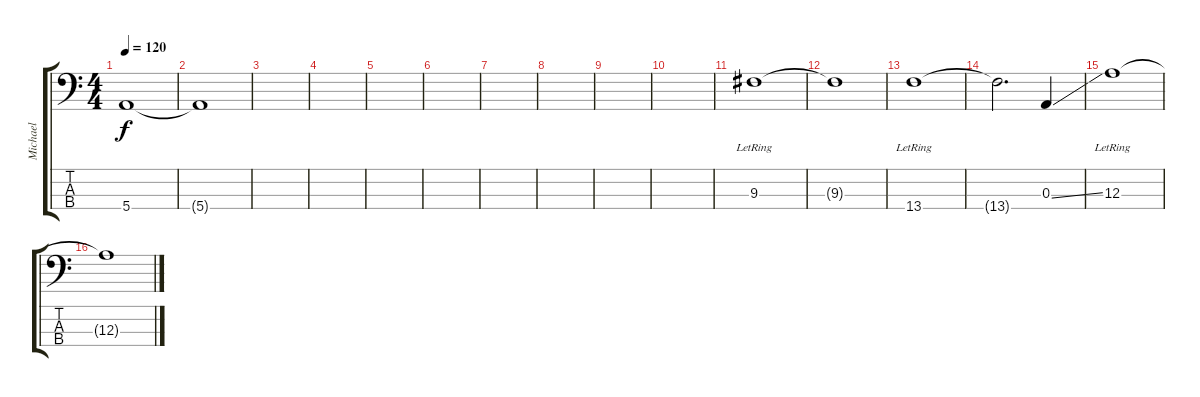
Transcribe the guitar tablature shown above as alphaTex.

\track ("Michael" "Michael") {instrument electricbasspick}
\staff {score tabs}
\tuning (G2 D2 A1 E1) {hide}
\ts (4 4)
\tempo 120
\clef f4
\ks c
5.4.1{dy f} |
5.4{t}.1 |
|
|
|
|
|
|
|
|
9.3{lr}.1 |
9.3{t}.1 |
13.4{lr}.1 |
13.4{t}.2{d} 0.3{ss}.4 |
12.3{lr}.1 |
12.3{t}.1
